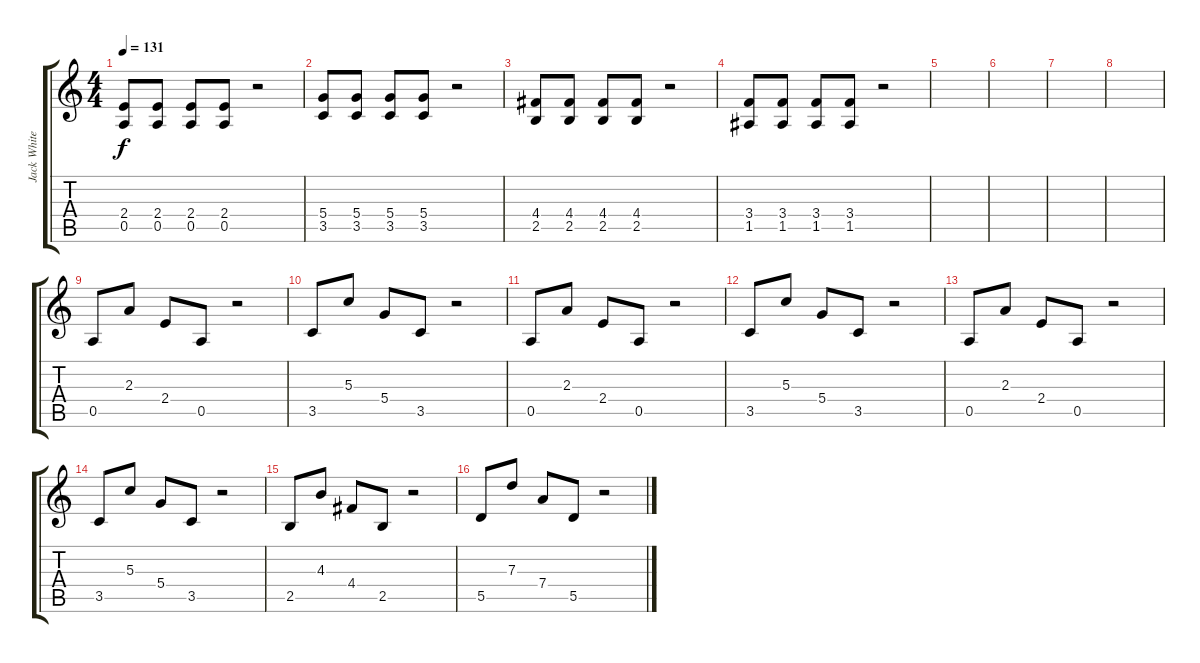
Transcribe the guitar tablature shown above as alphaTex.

\track ("Jack White - Guitar II (Guitar)" "Jack White") {instrument distortionguitar}
\staff {score tabs}
\tuning (E4 B3 G3 D3 A2 E2) {hide}
\ts (4 4)
\tempo 131
\clef g2
\ks c
(2.4 0.5).8{dy f} (2.4 0.5).8 (2.4 0.5).8 (2.4 0.5).8 r.2 |
(5.4 3.5).8 (5.4 3.5).8 (5.4 3.5).8 (5.4 3.5).8 r.2 |
(4.4 2.5).8 (4.4 2.5).8 (4.4 2.5).8 (4.4 2.5).8 r.2 |
(3.4 1.5).8 (3.4 1.5).8 (3.4 1.5).8 (3.4 1.5).8 r.2 |
|
|
|
|
0.5.8 2.3.8 2.4.8 0.5.8 r.2 |
3.5.8 5.3.8 5.4.8 3.5.8 r.2 |
0.5.8 2.3.8 2.4.8 0.5.8 r.2 |
3.5.8 5.3.8 5.4.8 3.5.8 r.2 |
0.5.8 2.3.8 2.4.8 0.5.8 r.2 |
3.5.8 5.3.8 5.4.8 3.5.8 r.2 |
2.5.8 4.3.8 4.4.8 2.5.8 r.2 |
5.5.8 7.3.8 7.4.8 5.5.8 r.2
